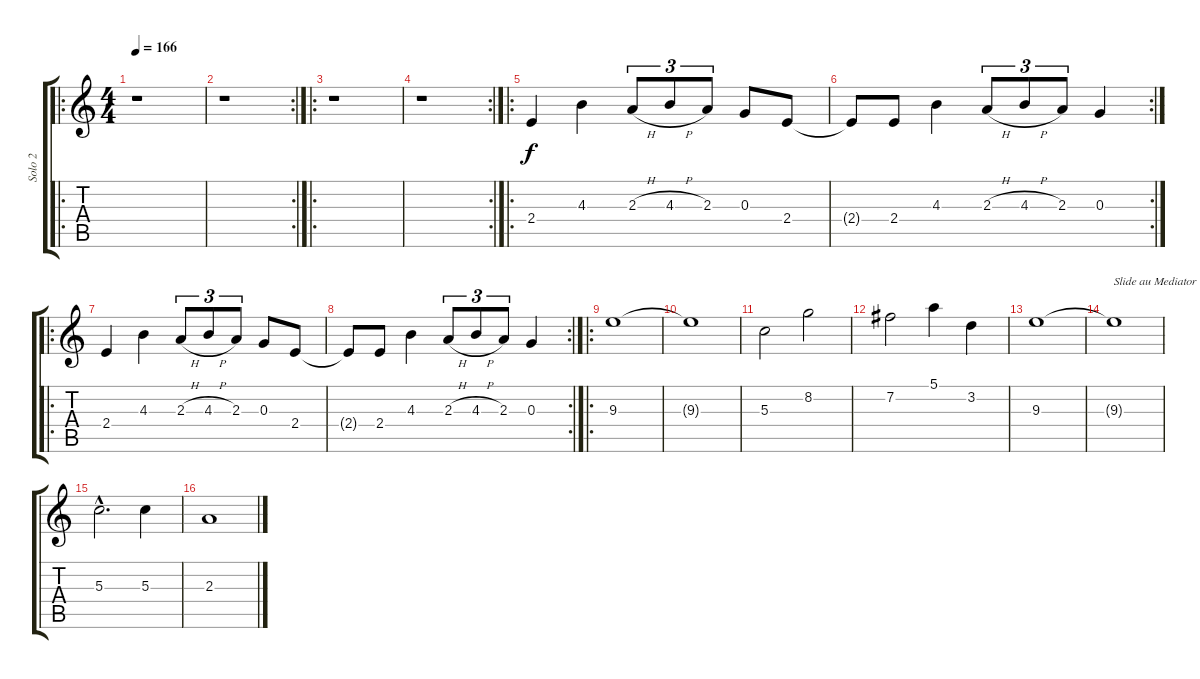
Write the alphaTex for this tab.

\track ("Solo 2" "Solo 2") {instrument distortionguitar}
\staff {score tabs}
\tuning (E4 B3 G3 D3 A2 E2) {hide}
\ro
\ts (4 4)
\tempo 166
\clef g2
\ks c
r.1{dy f} |
\rc 2
r.1 |
\ro
r.1 |
\rc 2
r.1 |
\ro
2.4.4 4.3.4 2.3{h}.8{tu (3 2)} 4.3{h}.8{tu (3 2)} 2.3.8{tu (3 2)} 0.3.8 2.4.8 |
\rc 2
2.4{t}.8 2.4.8 4.3.4 2.3{h}.8{tu (3 2)} 4.3{h}.8{tu (3 2)} 2.3.8{tu (3 2)} 0.3.4 |
\ro
2.4.4 4.3.4 2.3{h}.8{tu (3 2)} 4.3{h}.8{tu (3 2)} 2.3.8{tu (3 2)} 0.3.8 2.4.8 |
\rc 2
2.4{t}.8 2.4.8 4.3.4 2.3{h}.8{tu (3 2)} 4.3{h}.8{tu (3 2)} 2.3.8{tu (3 2)} 0.3.4 |
\ro
9.3.1 |
9.3{t}.1 |
5.3.2 8.2.2 |
7.2.2 5.1.4 3.2.4 |
9.3.1 |
9.3{t}.1{txt "Slide au Mediator"} |
5.3{hac}.2{d} 5.3.4 |
2.3.1
